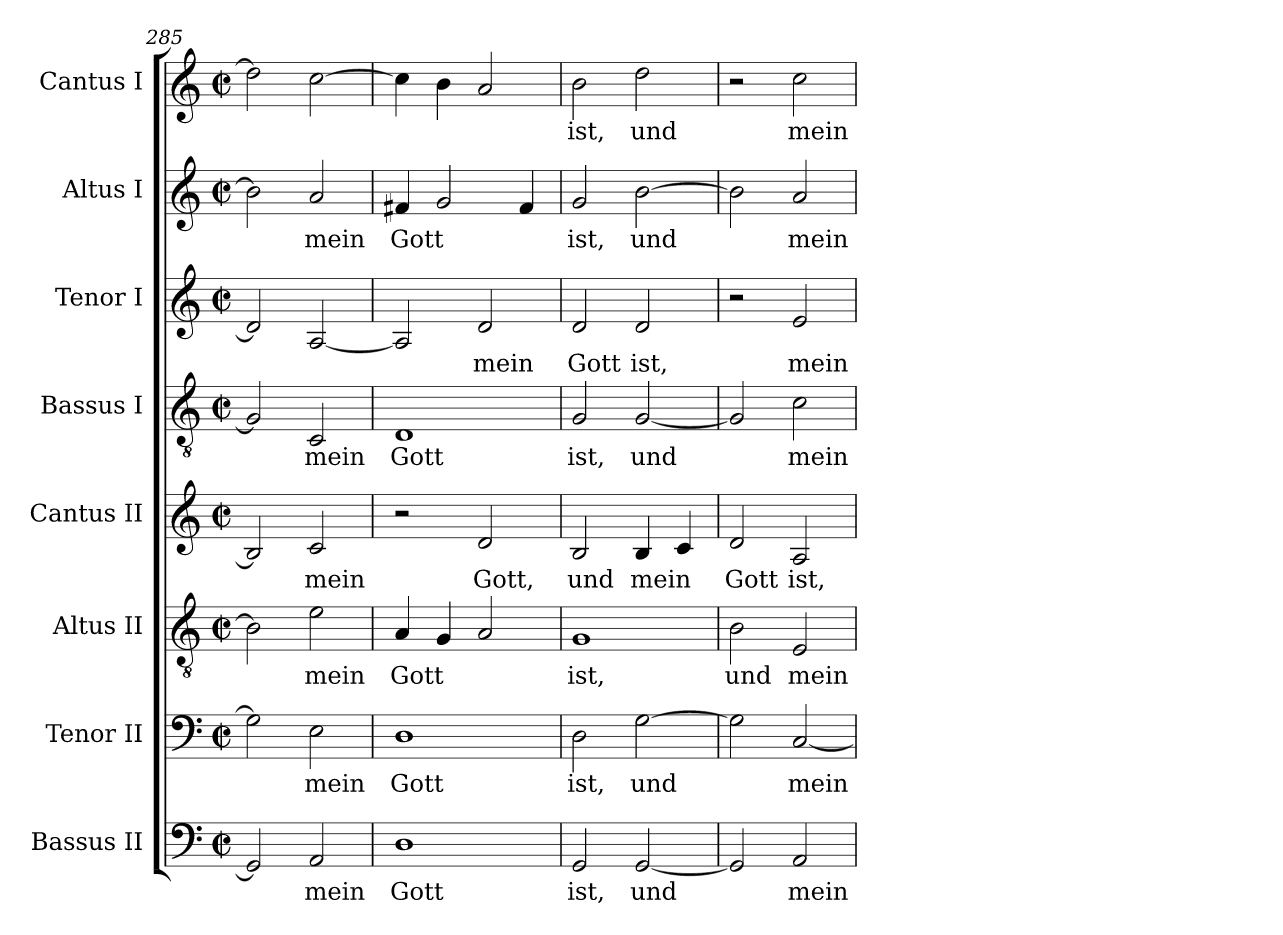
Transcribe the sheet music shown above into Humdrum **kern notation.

**kern	**text	**kern	**text	**kern	**text	**kern	**text	**kern	**text	**kern	**text	**kern	**text	**kern	**text
*part8	*part8	*part7	*part7	*part6	*part6	*part5	*part5	*part4	*part4	*part3	*part3	*part2	*part2	*part1	*part1
*staff8	*staff8	*staff7	*staff7	*staff6	*staff6	*staff5	*staff5	*staff4	*staff4	*staff3	*staff3	*staff2	*staff2	*staff1	*staff1
*I"Bassus II	*	*I"Tenor II	*	*I"Altus II	*	*I"Cantus II	*	*I"Bassus I	*	*I"Tenor I	*	*I"Altus I	*	*I"Cantus I	*
*I'B2	*	*I'T2	*	*I'A2	*	*I'C2	*	*I'B1	*	*I'T1	*	*I'A1	*	*I'C1	*
*clefF4	*	*clefF4	*	*clefGv2	*	*clefG2	*	*clefGv2	*	*clefG2	*	*clefG2	*	*clefG2	*
*k[]	*	*k[]	*	*k[]	*	*k[]	*	*k[]	*	*k[]	*	*k[]	*	*k[]	*
*C:	*	*C:	*	*C:	*	*C:	*	*C:	*	*C:	*	*C:	*	*C:	*
*M2/2	*	*M2/2	*	*M2/2	*	*M2/2	*	*M2/2	*	*M2/2	*	*M2/2	*	*M2/2	*
*met(c|)	*	*met(c|)	*	*met(c|)	*	*met(c|)	*	*met(c|)	*	*met(c|)	*	*met(c|)	*	*met(c|)	*
=285	=285	=285	=285	=285	=285	=285	=285	=285	=285	=285	=285	=285	=285	=285	=285
2GG/]	.	2G\]	.	2B\]	.	2B/]	.	2G/]	.	2d/]	.	2b\]	.	2dd\]	.
!	!LO:LY:b	!	!	!	!	!	!	!	!	!	!	!	!	!	!
!	!	!	!LO:LY:b	!	!	!	!	!	!	!	!	!	!	!	!
!	!	!	!	!	!LO:LY:b	!	!	!	!	!	!	!	!	!	!
!	!	!	!	!	!	!	!LO:LY:b	!	!	!	!	!	!	!	!
!	!	!	!	!	!	!	!	!	!LO:LY:b	!	!	!	!	!	!
!	!	!	!	!	!	!	!	!	!	!	!	!	!LO:LY:b	!	!
2AA/	mein	2E\	mein	2e\	mein	2c/	mein	2C/	mein	[2A/	.	2a/	mein	[2cc\	.
=286	=286	=286	=286	=286	=286	=286	=286	=286	=286	=286	=286	=286	=286	=286	=286
!	!LO:LY:b	!	!	!	!	!	!	!	!	!	!	!	!	!	!
!	!	!	!LO:LY:b	!	!	!	!	!	!	!	!	!	!	!	!
!	!	!	!	!	!LO:LY:b	!	!	!	!	!	!	!	!	!	!
!	!	!	!	!	!	!	!	!	!LO:LY:b	!	!	!	!	!	!
!	!	!	!	!	!	!	!	!	!	!	!	!	!LO:LY:b	!	!
1D	Gott	1D	Gott	4A/	Gott	2r	.	1D	Gott	2A/]	.	4f#X/	Gott	4cc\]	.
.	.	.	.	4G/	.	.	.	.	.	.	.	2g/	.	4b\	.
!	!	!	!	!	!	!	!LO:LY:b	!	!	!	!	!	!	!	!
!	!	!	!	!	!	!	!	!	!	!	!LO:LY:b	!	!	!	!
.	.	.	.	2A/	.	2d/	Gott,	.	.	2d/	mein	.	.	2a/	.
.	.	.	.	.	.	.	.	.	.	.	.	4f#/	.	.	.
!!LO:LB:g=z
=287	=287	=287	=287	=287	=287	=287	=287	=287	=287	=287	=287	=287	=287	=287	=287
!	!LO:LY:b	!	!	!	!	!	!	!	!	!	!	!	!	!	!
!	!	!	!LO:LY:b	!	!	!	!	!	!	!	!	!	!	!	!
!	!	!	!	!	!LO:LY:b	!	!	!	!	!	!	!	!	!	!
!	!	!	!	!	!	!	!LO:LY:b	!	!	!	!	!	!	!	!
!	!	!	!	!	!	!	!	!	!LO:LY:b	!	!	!	!	!	!
!	!	!	!	!	!	!	!	!	!	!	!LO:LY:b	!	!	!	!
!	!	!	!	!	!	!	!	!	!	!	!	!	!LO:LY:b	!	!
!	!	!	!	!	!	!	!	!	!	!	!	!	!	!	!LO:LY:b
2GG/	ist,	2D\	ist,	1G	ist,	2B/	und	2G/	ist,	2d/	Gott	2g/	ist,	2b\	ist,
!	!LO:LY:b	!	!	!	!	!	!	!	!	!	!	!	!	!	!
!	!	!	!LO:LY:b	!	!	!	!	!	!	!	!	!	!	!	!
!	!	!	!	!	!	!	!LO:LY:b	!	!	!	!	!	!	!	!
!	!	!	!	!	!	!	!	!	!LO:LY:b	!	!	!	!	!	!
!	!	!	!	!	!	!	!	!	!	!	!LO:LY:b	!	!	!	!
!	!	!	!	!	!	!	!	!	!	!	!	!	!LO:LY:b	!	!
!	!	!	!	!	!	!	!	!	!	!	!	!	!	!	!LO:LY:b
[2GG/	und	[2G\	und	.	.	4B/	mein	[2G/	und	2d/	ist,	[2b\	und	2dd\	und
.	.	.	.	.	.	4c/	.	.	.	.	.	.	.	.	.
=288	=288	=288	=288	=288	=288	=288	=288	=288	=288	=288	=288	=288	=288	=288	=288
!	!	!	!	!	!LO:LY:b	!	!	!	!	!	!	!	!	!	!
!	!	!	!	!	!	!	!LO:LY:b	!	!	!	!	!	!	!	!
2GG/]	.	2G\]	.	2B\	und	2d/	Gott	2G/]	.	2r	.	2b\]	.	2r	.
!	!LO:LY:b	!	!	!	!	!	!	!	!	!	!	!	!	!	!
!	!	!	!LO:LY:b	!	!	!	!	!	!	!	!	!	!	!	!
!	!	!	!	!	!LO:LY:b	!	!	!	!	!	!	!	!	!	!
!	!	!	!	!	!	!	!LO:LY:b	!	!	!	!	!	!	!	!
!	!	!	!	!	!	!	!	!	!LO:LY:b	!	!	!	!	!	!
!	!	!	!	!	!	!	!	!	!	!	!LO:LY:b	!	!	!	!
!	!	!	!	!	!	!	!	!	!	!	!	!	!LO:LY:b	!	!
!	!	!	!	!	!	!	!	!	!	!	!	!	!	!	!LO:LY:b
2AA/	mein	[2C/	mein	2E/	mein	2A/	ist,	2c\	mein	2e/	mein	2a/	mein	2cc\	mein
=	=	=	=	=	=	=	=	=	=	=	=	=	=	=	=
*-	*-	*-	*-	*-	*-	*-	*-	*-	*-	*-	*-	*-	*-	*-	*-
